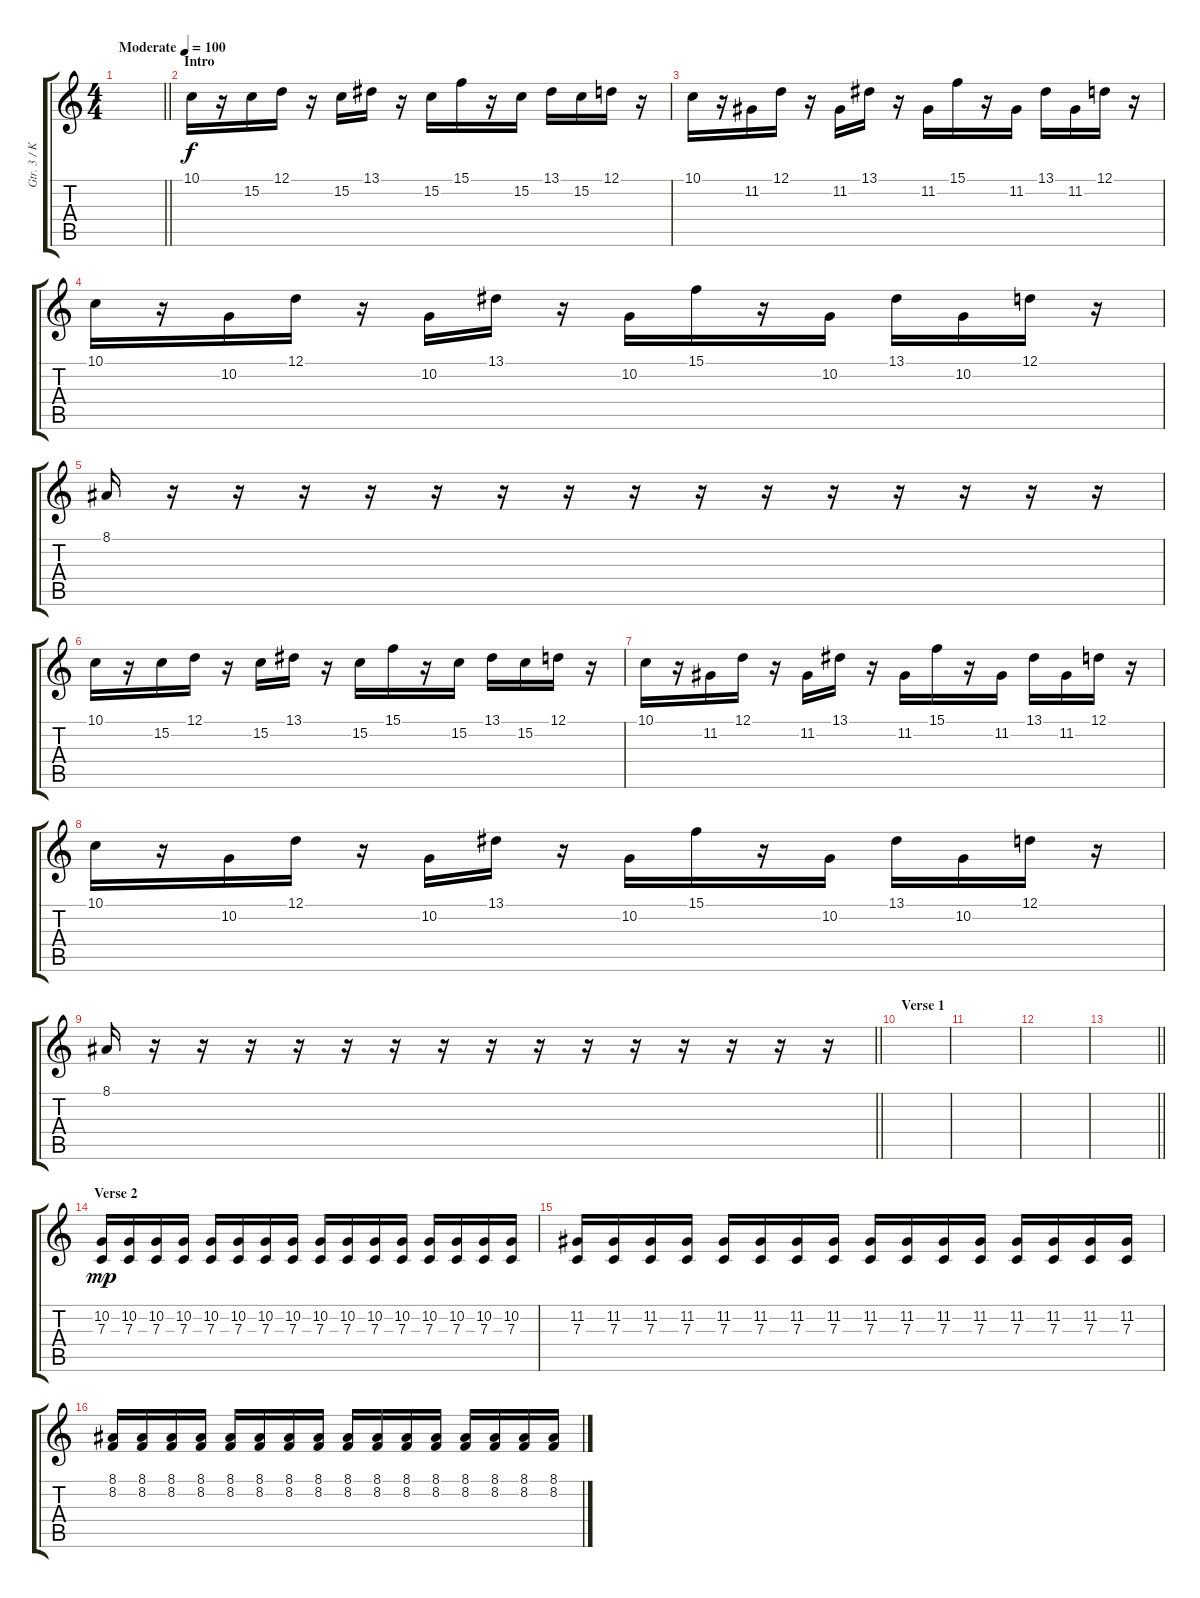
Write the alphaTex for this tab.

\track ("Gtr. 3 / Keyboards" "Gtr. 3 / K") {instrument recorder}
\staff {score tabs}
\tuning (D4 A3 F3 C3 G2 C2) {hide}
\ts (4 4)
\tempo (100 "Moderate")
\clef g2
\barLineRight lightlight
\ks c
|
\section ("" "Intro")
10.1.16 r.16 15.2.16 12.1.16 r.16 15.2.16 13.1.16 r.16 15.2.16 15.1.16 r.16 15.2.16 13.1.16 15.2.16 12.1.16 r.16 |
10.1.16 r.16 11.2.16 12.1.16 r.16 11.2.16 13.1.16 r.16 11.2.16 15.1.16 r.16 11.2.16 13.1.16 11.2.16 12.1.16 r.16 |
10.1.16 r.16 10.2.16 12.1.16 r.16 10.2.16 13.1.16 r.16 10.2.16 15.1.16 r.16 10.2.16 13.1.16 10.2.16 12.1.16 r.16 |
8.1.16 r.16 r.16 r.16 r.16 r.16 r.16 r.16 r.16 r.16 r.16 r.16 r.16 r.16 r.16 r.16 |
10.1.16 r.16 15.2.16 12.1.16 r.16 15.2.16 13.1.16 r.16 15.2.16 15.1.16 r.16 15.2.16 13.1.16 15.2.16 12.1.16 r.16 |
10.1.16 r.16 11.2.16 12.1.16 r.16 11.2.16 13.1.16 r.16 11.2.16 15.1.16 r.16 11.2.16 13.1.16 11.2.16 12.1.16 r.16 |
10.1.16 r.16 10.2.16 12.1.16 r.16 10.2.16 13.1.16 r.16 10.2.16 15.1.16 r.16 10.2.16 13.1.16 10.2.16 12.1.16 r.16 |
\barLineRight lightlight
8.1.16 r.16 r.16 r.16 r.16 r.16 r.16 r.16 r.16 r.16 r.16 r.16 r.16 r.16 r.16 r.16 |
\section ("" "Verse 1")
|
|
|
\barLineRight lightlight
|
\section ("" "Verse 2")
(10.2 7.3).16{dy mp instrument distortionguitar} (10.2 7.3).16 (10.2 7.3).16 (10.2 7.3).16 (10.2 7.3).16 (10.2 7.3).16 (10.2 7.3).16 (10.2 7.3).16 (10.2 7.3).16 (10.2 7.3).16 (10.2 7.3).16 (10.2 7.3).16 (10.2 7.3).16 (10.2 7.3).16 (10.2 7.3).16 (10.2 7.3).16 |
(11.2 7.3).16 (11.2 7.3).16 (11.2 7.3).16 (11.2 7.3).16 (11.2 7.3).16 (11.2 7.3).16 (11.2 7.3).16 (11.2 7.3).16 (11.2 7.3).16 (11.2 7.3).16 (11.2 7.3).16 (11.2 7.3).16 (11.2 7.3).16 (11.2 7.3).16 (11.2 7.3).16 (11.2 7.3).16 |
(8.1 8.2).16 (8.1 8.2).16 (8.1 8.2).16 (8.1 8.2).16 (8.1 8.2).16 (8.1 8.2).16 (8.1 8.2).16 (8.1 8.2).16 (8.1 8.2).16 (8.1 8.2).16 (8.1 8.2).16 (8.1 8.2).16 (8.1 8.2).16 (8.1 8.2).16 (8.1 8.2).16 (8.1 8.2).16
